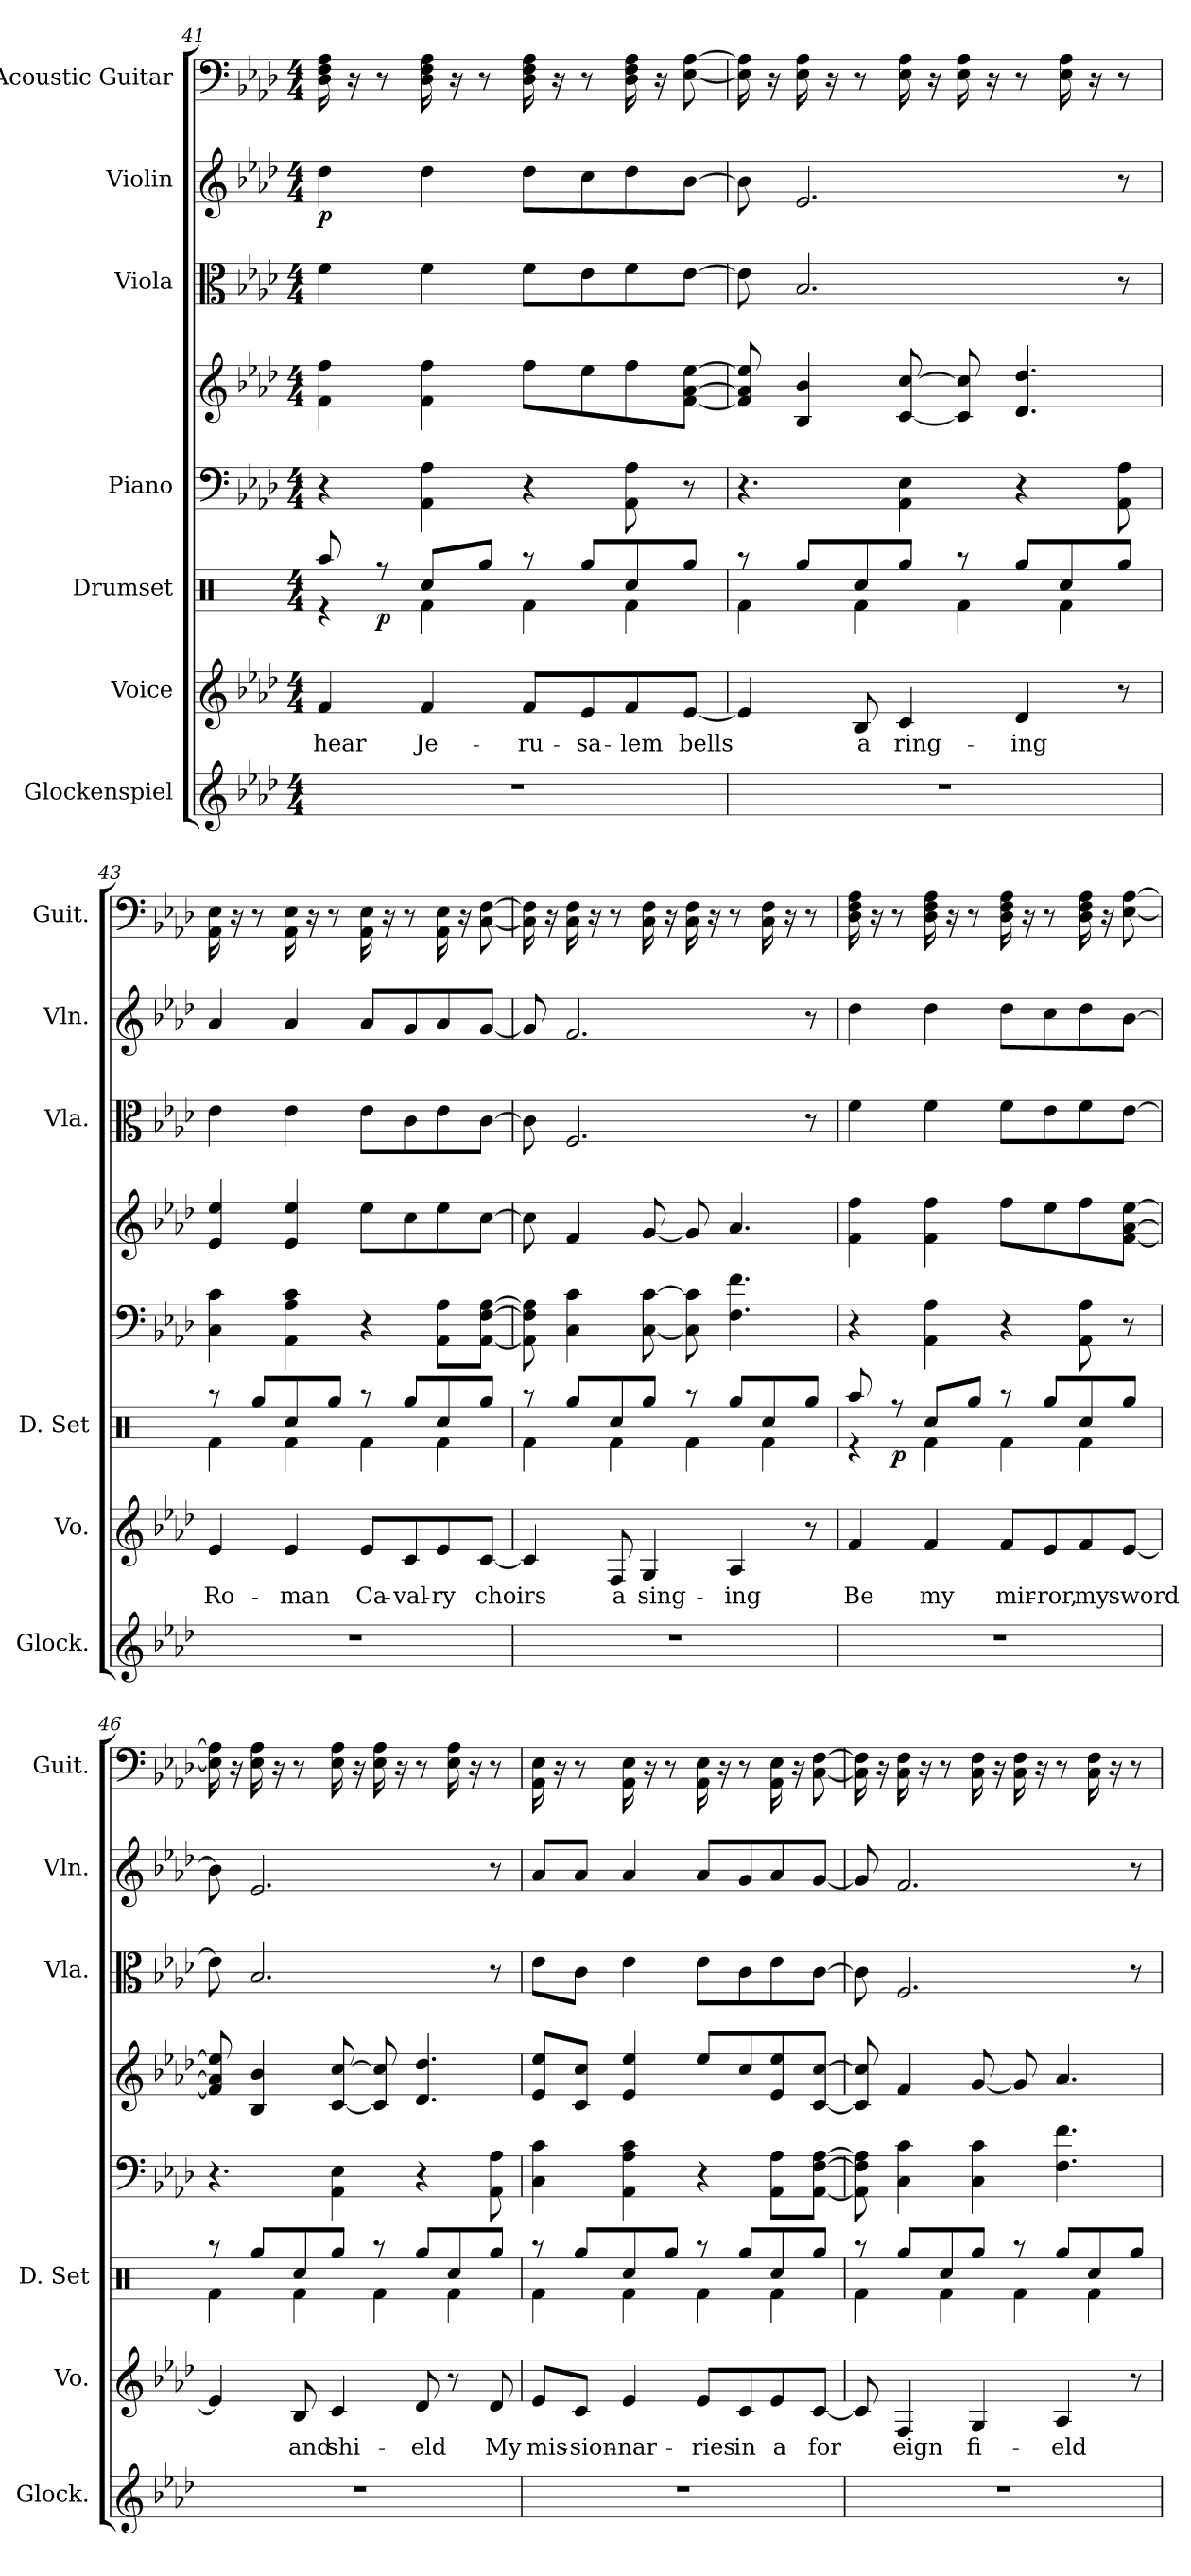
**kern	**kern	**text	**kern	**dynam	**kern	**kern	**kern	**kern	**dynam	**kern
*part7	*part6	*part6	*part5	*part5	*part4	*part4	*part3	*part2	*part2	*part1
*staff8	*staff7	*staff7	*staff6	*staff6	*staff5	*staff4	*staff3	*staff2	*staff2	*staff1
*I"Glockenspiel	*I"Voice	*	*I"Drumset	*	*I"Piano	*	*I"Viola	*I"Violin	*	*I"Acoustic Guitar
*I'Glock.	*I'Vo.	*	*I'D. Set	*	*	*	*I'Vla.	*I'Vln.	*	*I'Guit.
!!LO:PB:g=z
*clefG2	*clefG2	*	*clefX	*	*clefF4	*clefG2	*clefC3	*clefG2	*	*
*ITrd-14c-24	*	*	*	*	*	*	*	*	*	*
*k[b-e-a-d-]	*k[b-e-a-d-]	*	*k[]	*	*k[b-e-a-d-]	*k[b-e-a-d-]	*k[b-e-a-d-]	*k[b-e-a-d-]	*	*k[b-e-a-d-]
*M4/4	*M4/4	*	*M4/4	*	*M4/4	*M4/4	*M4/4	*M4/4	*	*M4/4
=41	=41	=41	=41	=41	=41	=41	=41	=41	=41	=41
!	!	!LO:LY:b	!	!	!	!	!	!	!LO:DY:b	!
*	*	*	*^	*	*	*	*	*	*	*
1r	4f/	hear	8Raa/	4r	.	4r	4f\ 4ff\	4f\	4dd-\	p	16D-\ 16F\ 16A-\
.	.	.	.	.	.	.	.	.	.	.	16r
!	!	!	!	!	!LO:DY:b	!	!	!	!	!	!
.	.	.	8r	.	p	.	.	.	.	.	8r
!	!	!LO:LY:b	!	!	!	!	!	!	!	!	!
.	4f/	Je-	8Rcc/L	4Rf\	.	4AA-\ 4A-\	4f\ 4ff\	4f\	4dd-\	.	16D-\ 16F\ 16A-\
.	.	.	.	.	.	.	.	.	.	.	16r
.	.	.	8Rgg/J	.	.	.	.	.	.	.	8r
!	!	!LO:LY:b	!	!	!	!	!	!	!	!	!
.	8f/L	-ru-	8r	4Rf\	.	4r	8ff\L	8f\L	8dd-\L	.	16D-\ 16F\ 16A-\
.	.	.	.	.	.	.	.	.	.	.	16r
!	!	!LO:LY:b	!	!	!	!	!	!	!	!	!
.	8e-/	-sa-	8Rgg/L	.	.	.	8ee-\	8e-\	8cc\	.	8r
!	!	!LO:LY:b	!	!	!	!	!	!	!	!	!
.	8f/	-lem	8Rcc/	4Rf\	.	8AA-\ 8A-\	8ff\	8f\	8dd-\	.	16D-\ 16F\ 16A-\
.	.	.	.	.	.	.	.	.	.	.	16r
!	!	!LO:LY:b	!	!	!	!	!	!	!	!	!
.	[8e-/J	bells	8Rgg/J	.	.	8r	[8f\ [8a-\ [8ee-\J	[8e-\J	[8b-\J	.	[8E-\ [8A-\
=42	=42	=42	=42	=42	=42	=42	=42	=42	=42	=42	=42
1r	4e-/]	.	8r	4Rf\	.	4.r	8f/] 8a-/] 8ee-/]	8e-\]	8b-\]	.	16E-\] 16A-\]
.	.	.	.	.	.	.	.	.	.	.	16r
.	.	.	8Rgg/L	.	.	.	4B-/ 4b-/	2.B-/	2.e-/	.	16E-\ 16A-\
.	.	.	.	.	.	.	.	.	.	.	16r
!	!	!LO:LY:b	!	!	!	!	!	!	!	!	!
.	8B-/	a	8Rcc/	4Rf\	.	.	.	.	.	.	8r
!	!	!LO:LY:b	!	!	!	!	!	!	!	!	!
.	4c/	ring-	8Rgg/J	.	.	4AA-\ 4E-\ 4A-\yy	[8c/ [8cc/	.	.	.	16E-\ 16A-\
.	.	.	.	.	.	.	.	.	.	.	16r
.	.	.	8r	4Rf\	.	.	8c/] 8cc/]	.	.	.	16E-\ 16A-\
.	.	.	.	.	.	.	.	.	.	.	16r
!	!	!LO:LY:b	!	!	!	!	!	!	!	!	!
.	4d-/	-ing	8Rgg/L	.	.	4r	4.d-/ 4.dd-/	.	.	.	8r
.	.	.	8Rcc/	4Rf\	.	.	.	.	.	.	16E-\ 16A-\
.	.	.	.	.	.	.	.	.	.	.	16r
.	8r	.	8Rgg/J	.	.	8AA-\ 8A-\	.	8r	8r	.	8r
!!LO:PB:g=z
=43	=43	=43	=43	=43	=43	=43	=43	=43	=43	=43	=43
!	!	!LO:LY:b	!	!	!	!	!	!	!	!	!
1r	4e-/	Ro-	8r	4Rf\	.	4C\ 4c\	4e-/ 4ee-/	4e-\	4a-/	.	16AA-\ 16E-\
.	.	.	.	.	.	.	.	.	.	.	16r
.	.	.	8Rgg/L	.	.	.	.	.	.	.	8r
!	!	!LO:LY:b	!	!	!	!	!	!	!	!	!
.	4e-/	-man	8Rcc/	4Rf\	.	4AA-\ 4A-\ 4c\	4e-/ 4ee-/	4e-\	4a-/	.	16AA-\ 16E-\
.	.	.	.	.	.	.	.	.	.	.	16r
.	.	.	8Rgg/J	.	.	.	.	.	.	.	8r
!	!	!LO:LY:b	!	!	!	!	!	!	!	!	!
.	8e-/L	Ca-	8r	4Rf\	.	4r	8ee-\L	8e-\L	8a-/L	.	16AA-\ 16E-\
.	.	.	.	.	.	.	.	.	.	.	16r
!	!	!LO:LY:b	!	!	!	!	!	!	!	!	!
.	8c/	-val-	8Rgg/L	.	.	.	8cc\	8c\	8g/	.	8r
!	!	!LO:LY:b	!	!	!	!	!	!	!	!	!
.	8e-/	-ry	8Rcc/	4Rf\	.	8AA-\ 8A-\L	8ee-\	8e-\	8a-/	.	16AA-\ 16E-\
.	.	.	.	.	.	.	.	.	.	.	16r
!	!	!LO:LY:b	!	!	!	!	!	!	!	!	!
.	[8c/J	choirs	8Rgg/J	.	.	[8AA-\ [8F\ [8A-\J	[8cc\J	[8c\J	[8g/J	.	[8C\ [8F\
=44	=44	=44	=44	=44	=44	=44	=44	=44	=44	=44	=44
1r	4c/]	.	8r	4Rf\	.	8AA-\] 8F\] 8A-\]	8cc\]	8c\]	8g/]	.	16C\] 16F\]
.	.	.	.	.	.	.	.	.	.	.	16r
.	.	.	8Rgg/L	.	.	4C\ 4c\	4f/	2.F/	2.f/	.	16C\ 16F\
.	.	.	.	.	.	.	.	.	.	.	16r
!	!	!LO:LY:b	!	!	!	!	!	!	!	!	!
.	8F/	a	8Rcc/	4Rf\	.	.	.	.	.	.	8r
!	!	!LO:LY:b	!	!	!	!	!	!	!	!	!
.	4G/	sing-	8Rgg/J	.	.	[8C\ [8c\	[8g/	.	.	.	16C\ 16F\
.	.	.	.	.	.	.	.	.	.	.	16r
.	.	.	8r	4Rf\	.	8C\] 8c\]	8g/]	.	.	.	16C\ 16F\
.	.	.	.	.	.	.	.	.	.	.	16r
!	!	!LO:LY:b	!	!	!	!	!	!	!	!	!
.	4A-/	-ing	8Rgg/L	.	.	4.F\ 4.f\	4.a-/	.	.	.	8r
.	.	.	8Rcc/	4Rf\	.	.	.	.	.	.	16C\ 16F\
.	.	.	.	.	.	.	.	.	.	.	16r
.	8r	.	8Rgg/J	.	.	.	.	8r	8r	.	8r
!!LO:PB:g=z
=45	=45	=45	=45	=45	=45	=45	=45	=45	=45	=45	=45
!	!	!LO:LY:b	!	!	!	!	!	!	!	!	!
1r	4f/	Be	8Raa/	4r	.	4r	4f\ 4ff\	4f\	4dd-\	.	16D-\ 16F\ 16A-\
.	.	.	.	.	.	.	.	.	.	.	16r
!	!	!	!	!	!LO:DY:b	!	!	!	!	!	!
.	.	.	8r	.	p	.	.	.	.	.	8r
!	!	!LO:LY:b	!	!	!	!	!	!	!	!	!
.	4f/	my	8Rcc/L	4Rf\	.	4AA-\ 4A-\	4f\ 4ff\	4f\	4dd-\	.	16D-\ 16F\ 16A-\
.	.	.	.	.	.	.	.	.	.	.	16r
.	.	.	8Rgg/J	.	.	.	.	.	.	.	8r
!	!	!LO:LY:b	!	!	!	!	!	!	!	!	!
.	8f/L	mir-	8r	4Rf\	.	4r	8ff\L	8f\L	8dd-\L	.	16D-\ 16F\ 16A-\
.	.	.	.	.	.	.	.	.	.	.	16r
!	!	!LO:LY:b	!	!	!	!	!	!	!	!	!
.	8e-/	-ror,	8Rgg/L	.	.	.	8ee-\	8e-\	8cc\	.	8r
!	!	!LO:LY:b	!	!	!	!	!	!	!	!	!
.	8f/	my	8Rcc/	4Rf\	.	8AA-\ 8A-\	8ff\	8f\	8dd-\	.	16D-\ 16F\ 16A-\
.	.	.	.	.	.	.	.	.	.	.	16r
!	!	!LO:LY:b	!	!	!	!	!	!	!	!	!
.	[8e-/J	sword	8Rgg/J	.	.	8r	[8f\ [8a-\ [8ee-\J	[8e-\J	[8b-\J	.	[8E-\ [8A-\
=46	=46	=46	=46	=46	=46	=46	=46	=46	=46	=46	=46
1r	4e-/]	.	8r	4Rf\	.	4.r	8f/] 8a-/] 8ee-/]	8e-\]	8b-\]	.	16E-\] 16A-\]
.	.	.	.	.	.	.	.	.	.	.	16r
.	.	.	8Rgg/L	.	.	.	4B-/ 4b-/	2.B-/	2.e-/	.	16E-\ 16A-\
.	.	.	.	.	.	.	.	.	.	.	16r
!	!	!LO:LY:b	!	!	!	!	!	!	!	!	!
.	8B-/	and	8Rcc/	4Rf\	.	.	.	.	.	.	8r
!	!	!LO:LY:b	!	!	!	!	!	!	!	!	!
.	4c/	shi-	8Rgg/J	.	.	4AA-\ 4E-\ 4A-\yy	[8c/ [8cc/	.	.	.	16E-\ 16A-\
.	.	.	.	.	.	.	.	.	.	.	16r
.	.	.	8r	4Rf\	.	.	8c/] 8cc/]	.	.	.	16E-\ 16A-\
.	.	.	.	.	.	.	.	.	.	.	16r
!	!	!LO:LY:b	!	!	!	!	!	!	!	!	!
.	8d-/	-eld	8Rgg/L	.	.	4r	4.d-/ 4.dd-/	.	.	.	8r
.	8r	.	8Rcc/	4Rf\	.	.	.	.	.	.	16E-\ 16A-\
.	.	.	.	.	.	.	.	.	.	.	16r
!	!	!LO:LY:b	!	!	!	!	!	!	!	!	!
.	8d-/	My	8Rgg/J	.	.	8AA-\ 8A-\	.	8r	8r	.	8r
!!LO:PB:g=z
=47	=47	=47	=47	=47	=47	=47	=47	=47	=47	=47	=47
!	!	!LO:LY:b	!	!	!	!	!	!	!	!	!
1r	8e-/L	mis-	8r	4Rf\	.	4C\ 4c\	8e-/ 8ee-/L	8e-\L	8a-/L	.	16AA-\ 16E-\
.	.	.	.	.	.	.	.	.	.	.	16r
!	!	!LO:LY:b	!	!	!	!	!	!	!	!	!
.	8c/J	-sion-	8Rgg/L	.	.	.	8c/ 8cc/J	8c\J	8a-/J	.	8r
!	!	!LO:LY:b	!	!	!	!	!	!	!	!	!
.	4e-/	-nar-	8Rcc/	4Rf\	.	4AA-\ 4A-\ 4c\	4e-/ 4ee-/	4e-\	4a-/	.	16AA-\ 16E-\
.	.	.	.	.	.	.	.	.	.	.	16r
.	.	.	8Rgg/J	.	.	.	.	.	.	.	8r
!	!	!LO:LY:b	!	!	!	!	!	!	!	!	!
.	8e-/L	-ries	8r	4Rf\	.	4r	8ee-/L	8e-\L	8a-/L	.	16AA-\ 16E-\
.	.	.	.	.	.	.	.	.	.	.	16r
!	!	!LO:LY:b	!	!	!	!	!	!	!	!	!
.	8c/	in	8Rgg/L	.	.	.	8cc/	8c\	8g/	.	8r
!	!	!LO:LY:b	!	!	!	!	!	!	!	!	!
.	8e-/	a	8Rcc/	4Rf\	.	8AA-\ 8A-\L	8e-/ 8ee-/	8e-\	8a-/	.	16AA-\ 16E-\
.	.	.	.	.	.	.	.	.	.	.	16r
!	!	!LO:LY:b	!	!	!	!	!	!	!	!	!
.	[8c/J	for	8Rgg/J	.	.	[8AA-\ [8F\ [8A-\J	[8c/ [8cc/J	[8c\J	[8g/J	.	[8C\ [8F\
=48	=48	=48	=48	=48	=48	=48	=48	=48	=48	=48	=48
1r	8c/]	.	8r	4Rf\	.	8AA-\] 8F\] 8A-\]	8c/] 8cc/]	8c\]	8g/]	.	16C\] 16F\]
.	.	.	.	.	.	.	.	.	.	.	16r
!	!	!LO:LY:b	!	!	!	!	!	!	!	!	!
.	4F/	eign	8Rgg/L	.	.	4C\ 4c\	4f/	2.F/	2.f/	.	16C\ 16F\
.	.	.	.	.	.	.	.	.	.	.	16r
.	.	.	8Rcc/	4Rf\	.	.	.	.	.	.	8r
!	!	!LO:LY:b	!	!	!	!	!	!	!	!	!
.	4G/	fi-	8Rgg/J	.	.	4C\ 4c\	[8g/	.	.	.	16C\ 16F\
.	.	.	.	.	.	.	.	.	.	.	16r
.	.	.	8r	4Rf\	.	.	8g/]	.	.	.	16C\ 16F\
.	.	.	.	.	.	.	.	.	.	.	16r
!	!	!LO:LY:b	!	!	!	!	!	!	!	!	!
.	4A-/	-eld	8Rgg/L	.	.	4.F\ 4.f\	4.a-/	.	.	.	8r
.	.	.	8Rcc/	4Rf\	.	.	.	.	.	.	16C\ 16F\
.	.	.	.	.	.	.	.	.	.	.	16r
.	8r	.	8Rgg/J	.	.	.	.	8r	8r	.	8r
*	*	*	*v	*v	*	*	*	*	*	*	*
=	=	=	=	=	=	=	=	=	=	=
*-	*-	*-	*-	*-	*-	*-	*-	*-	*-	*-
